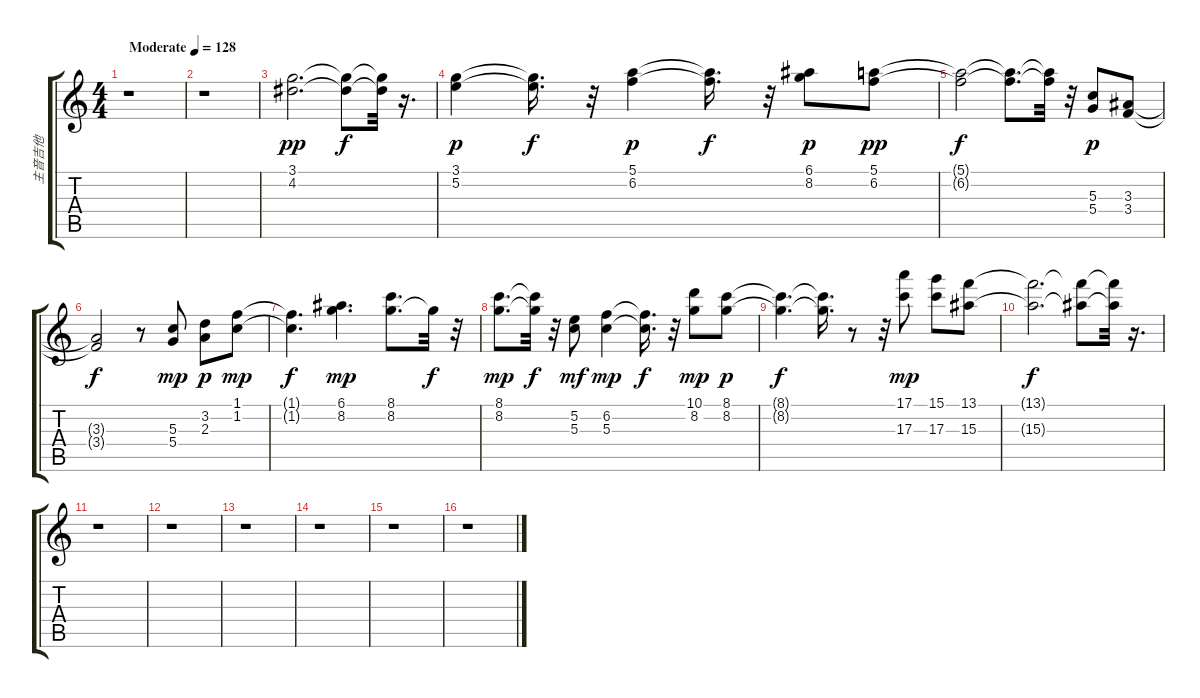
\track ("主音吉他" "主音吉他") {instrument overdrivenguitar}
\staff {score tabs}
\tuning (E4 B3 G3 D3 A2 E2) {hide}
\ts (4 4)
\tempo (128 "Moderate")
\clef g2
\ks c
r.1{dy pp instrument overdrivenguitar} |
r.1 |
(3.1 4.2).2{d} (3.1{t} 4.2{t}).8{dy f} (3.1{t} 4.2{t}).32 r.16{d} |
(3.1 5.2).4{dy p} (3.1{t} 5.2{t}).16{d dy f} r.32 (5.1 6.2).4{dy p} (5.1{t} 6.2{t}).16{d dy f} r.32 (6.1 8.2).8{dy p} (5.1 6.2).8{dy pp} |
(5.1{t} 6.2{t}).2{dy f} (5.1{t} 6.2{t}).8{d} (5.1{t} 6.2{t}).32 r.32 (5.3 5.4).8{dy p} (3.3 3.4).8 |
(3.3{t} 3.4{t}).2{dy f} r.8 (5.3 5.4).8{dy mp} (3.2 2.3).8{dy p} (1.1 1.2).8{dy mp} |
(1.1{t} 1.2{t}).4{d dy f} (6.1 8.2).4{d dy mp} (8.1 8.2).8{d} 8.2{t}.32{dy f} r.32 |
(8.1 8.2).8{d dy mp} (8.1{t} 8.2{t}).32{dy f} r.32 (5.2 5.3).8{dy mf} (6.2 5.3).4{dy mp} (6.2{t} 5.3{t}).16{d dy f} r.32 (10.1 8.2).8{dy mp} (8.1 8.2).8{dy p} |
(8.1{t} 8.2{t}).4{d dy f} (8.1{t} 8.2{t}).16{d} r.8 r.32 (17.1 17.3).8{dy mp} (15.1 17.3).8 (13.1 15.3).8 |
(13.1{t} 15.3{t}).2{d dy f} (13.1{t} 15.3{t}).8 (13.1{t} 15.3{t}).32 r.16{d} |
r.1 |
r.1 |
r.1 |
r.1 |
r.1 |
r.1
